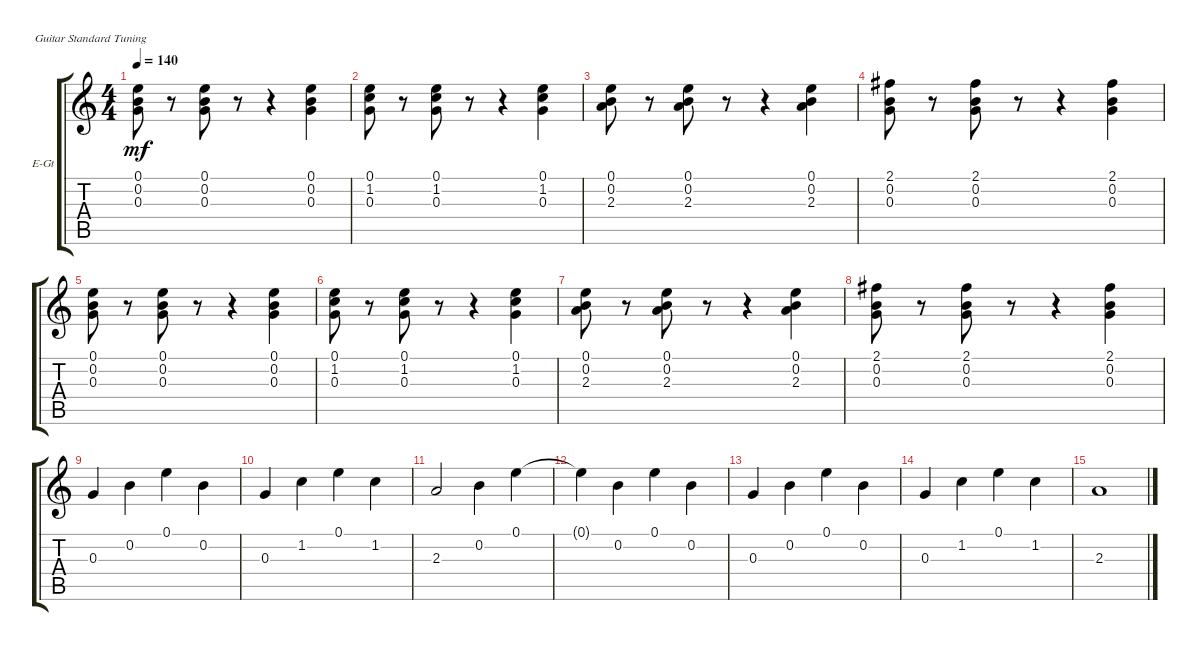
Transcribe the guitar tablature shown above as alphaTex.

\defaultSystemsLayout 4
\bracketExtendMode groupsimilarinstruments
\firstSystemTrackNameOrientation horizontal
\otherSystemsTrackNameOrientation horizontal
\track ("Electric Guitar (Clean)" "E-Gt") {instrument electricguitarclean}
\staff {score tabs}
\tuning (E4 B3 G3 D3 A2 E2)
\ts (4 4)
\tempo 140
\clef g2
\ks c
(0.1 0.2 0.3).8{dy mf} r.8 (0.3 0.2 0.1).8 r.8 r.4 (0.1 0.2 0.3).4 |
(0.1 1.2 0.3).8 r.8 (0.3 1.2 0.1).8 r.8 r.4 (0.1 1.2 0.3).4 |
(0.1 0.2 2.3).8 r.8 (2.3 0.2 0.1).8 r.8 r.4 (0.1 0.2 2.3).4 |
(2.1 0.2 0.3).8 r.8 (0.3 0.2 2.1).8 r.8 r.4 (2.1 0.2 0.3).4 |
(0.1 0.2 0.3).8 r.8 (0.3 0.2 0.1).8 r.8 r.4 (0.1 0.2 0.3).4 |
(0.1 1.2 0.3).8 r.8 (0.3 1.2 0.1).8 r.8 r.4 (0.1 1.2 0.3).4 |
(0.1 0.2 2.3).8 r.8 (2.3 0.2 0.1).8 r.8 r.4 (0.1 0.2 2.3).4 |
(2.1 0.2 0.3).8 r.8 (0.3 0.2 2.1).8 r.8 r.4 (2.1 0.2 0.3).4 |
0.3.4 0.2.4 0.1.4 0.2.4 |
0.3.4 1.2.4 0.1.4 1.2.4 |
2.3.2 0.2.4 0.1.4 |
0.1{t}.4 0.2.4 0.1.4 0.2.4 |
0.3.4 0.2.4 0.1.4 0.2.4 |
0.3.4 1.2.4 0.1.4 1.2.4 |
2.3.1
